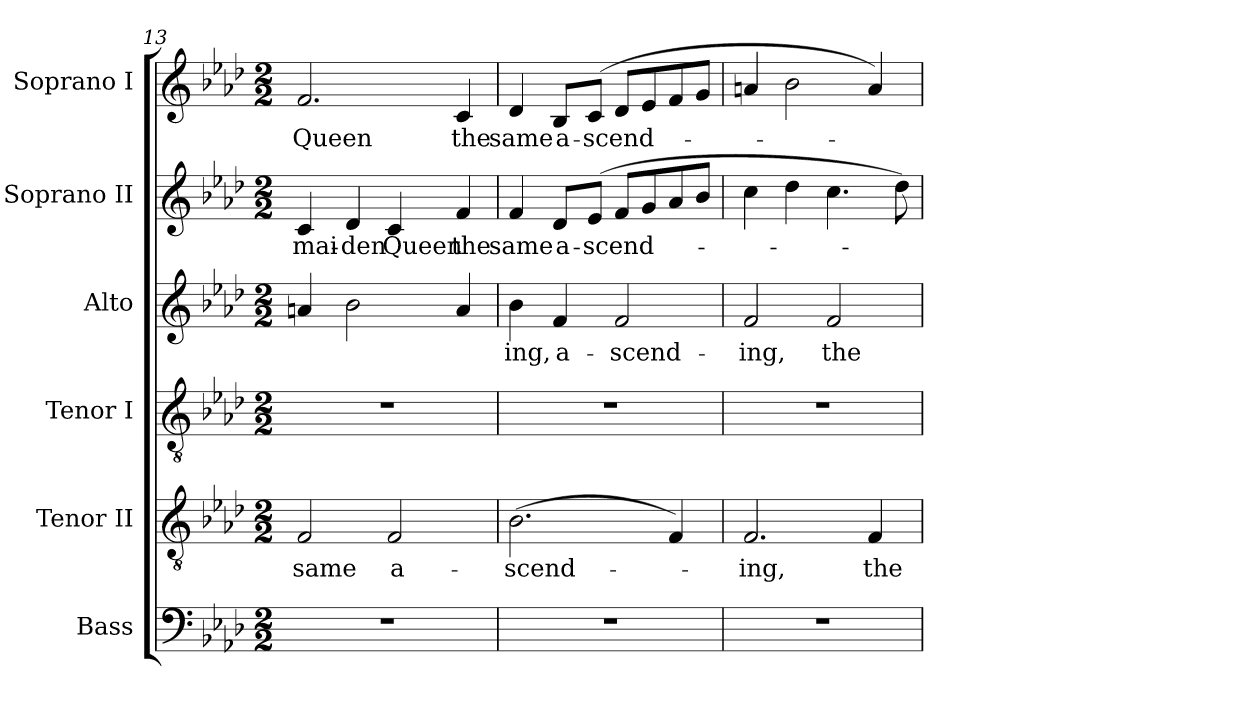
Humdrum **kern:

**kern	**kern	**text	**kern	**kern	**text	**kern	**text	**kern	**text
*part6	*part5	*part5	*part4	*part3	*part3	*part2	*part2	*part1	*part1
*staff6	*staff5	*staff5	*staff4	*staff3	*staff3	*staff2	*staff2	*staff1	*staff1
*I"Bass	*I"Tenor II	*	*I"Tenor I	*I"Alto	*	*I"Soprano II	*	*I"Soprano I	*
*I'B.	*I'T. II	*	*I'T. I	*I'A.	*	*I'S. II	*	*I'S. I	*
*clefF4	*clefGv2	*	*clefGv2	*clefG2	*	*clefG2	*	*clefG2	*
*	*ITrd7c12	*	*ITrd7c12	*	*	*	*	*	*
*k[b-e-a-d-]	*k[b-e-a-d-]	*	*k[b-e-a-d-]	*k[b-e-a-d-]	*	*k[b-e-a-d-]	*	*k[b-e-a-d-]	*
*A-:	*A-:	*	*A-:	*A-:	*	*A-:	*	*A-:	*
*M2/2	*M2/2	*	*M2/2	*M2/2	*	*M2/2	*	*M2/2	*
=13	=13	=13	=13	=13	=13	=13	=13	=13	=13
!	!	!LO:LY:b:color=#000000	!	!	!	!	!	!	!
!	!	!	!	!	!	!	!LO:LY:b:color=#000000	!	!
!	!	!	!	!	!	!	!	!	!LO:LY:b:color=#000000
1r	2FFi/	same	1r	4ani/	.	4ci/	mai-	2.fi/	Queen
!	!	!	!	!	!	!	!LO:LY:b:color=#000000	!	!
.	.	.	.	2b-i\	.	4d-i/	-den	.	.
!	!	!LO:LY:b:color=#000000	!	!	!	!	!	!	!
!	!	!	!	!	!	!	!LO:LY:b:color=#000000	!	!
.	2FFi/	a-	.	.	.	4ci/	Queen	.	.
!	!	!	!	!	!	!	!LO:LY:b:color=#000000	!	!
!	!	!	!	!	!	!	!	!	!LO:LY:b:color=#000000
.	.	.	.	4ai/	.	4fi/	the	4ci/	the
!!LO:LB:g=z
=14	=14	=14	=14	=14	=14	=14	=14	=14	=14
!	!	!LO:LY:b:color=#000000	!	!	!	!	!	!	!
!	!	!	!	!	!LO:LY:b:color=#000000	!	!	!	!
!	!	!	!	!	!	!	!LO:LY:b:color=#000000	!	!
!	!	!	!	!	!	!	!	!	!LO:LY:b:color=#000000
1r	(2.BB-i\	-scend-	1r	4b-i\	-ing,	4fi/	same	4d-i/	same
!	!	!	!	!	!LO:LY:b:color=#000000	!	!	!	!
!	!	!	!	!	!	!	!LO:LY:b:color=#000000	!	!
!	!	!	!	!	!	!	!	!	!LO:LY:b:color=#000000
.	.	.	.	4fi/	a-	8d-i/L	a-	8B-i/L	a-
!	!	!	!	!	!	!	!LO:LY:b:color=#000000	!	!
!	!	!	!	!	!	!	!	!	!LO:LY:b:color=#000000
.	.	.	.	.	.	(8e-i/J	-scend-	(8ci/J	-scend-
!	!	!	!	!	!LO:LY:b:color=#000000	!	!	!	!
.	.	.	.	2fi/	-scend-	8fi/L	.	8d-i/L	.
.	.	.	.	.	.	8gi/	.	8e-i/	.
.	4FFi/)	.	.	.	.	8a-i/	.	8fi/	.
.	.	.	.	.	.	8b-i/J	.	8gi/J	.
=15	=15	=15	=15	=15	=15	=15	=15	=15	=15
!	!	!LO:LY:b:color=#000000	!	!	!	!	!	!	!
!	!	!	!	!	!LO:LY:b:color=#000000	!	!	!	!
1r	2.FFi/	-ing,	1r	2fi/	-ing,	4cci\	.	4ani/	.
.	.	.	.	.	.	4dd-i\	.	2b-i\	.
!	!	!	!	!	!LO:LY:b:color=#000000	!	!	!	!
.	.	.	.	2fi/	the	4.cci\	.	.	.
!	!	!LO:LY:b:color=#000000	!	!	!	!	!	!	!
.	4FFi/	the	.	.	.	.	.	4ai/)	.
.	.	.	.	.	.	8dd-i\)	.	.	.
=	=	=	=	=	=	=	=	=	=
*-	*-	*-	*-	*-	*-	*-	*-	*-	*-
